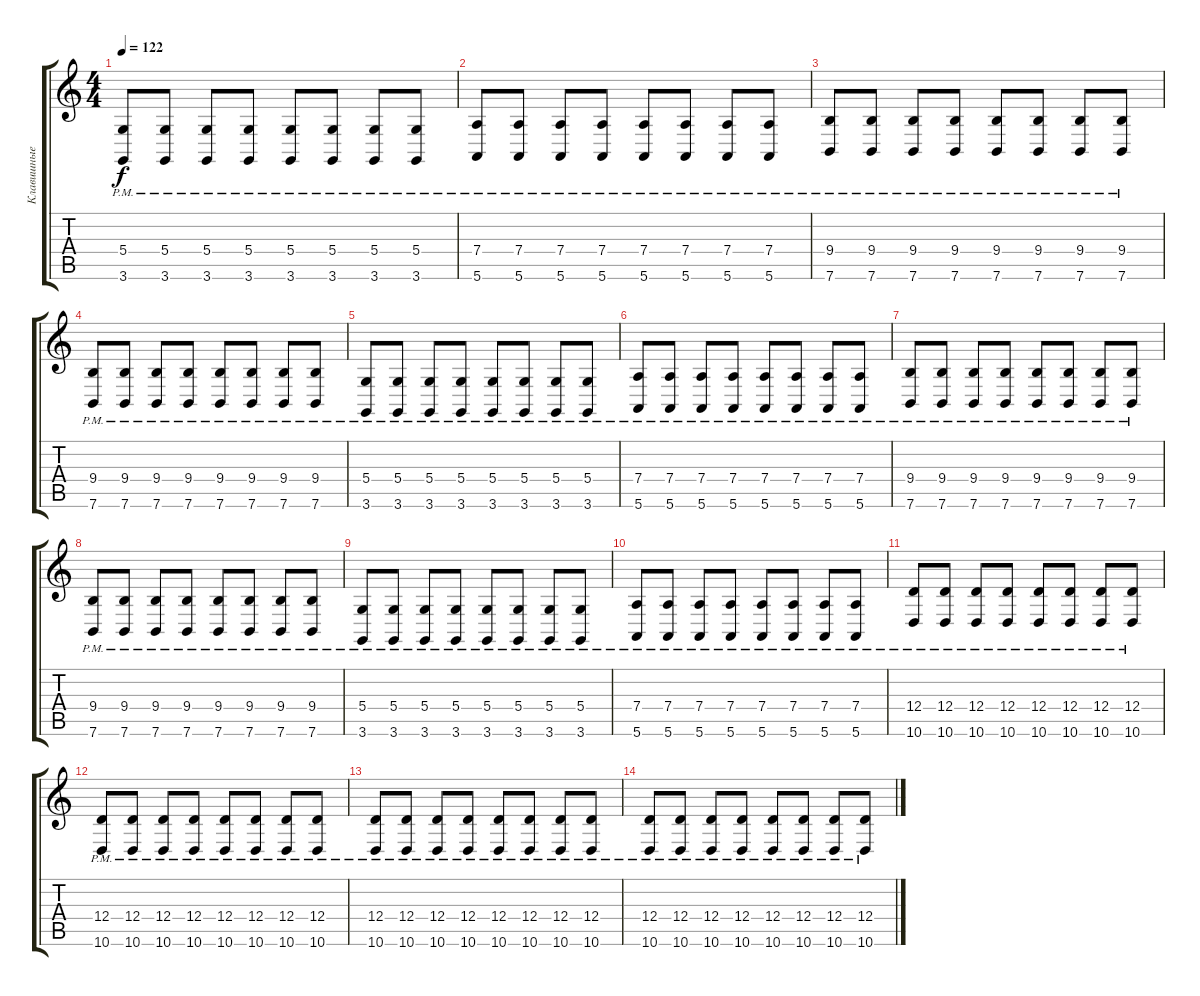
\track ("Клавишные" "Клавишные") {instrument tremolostrings}
\staff {score tabs}
\tuning (E4 B3 G3 D3 A2 E2) {hide}
\ts (4 4)
\tempo 122
\clef g2
\ks c
(5.4{pm} 3.6{pm}).8{dy f} (5.4{pm} 3.6{pm}).8 (5.4{pm} 3.6{pm}).8 (5.4{pm} 3.6{pm}).8 (5.4{pm} 3.6{pm}).8 (5.4{pm} 3.6{pm}).8 (5.4{pm} 3.6{pm}).8 (5.4{pm} 3.6{pm}).8 |
(7.4{pm} 5.6{pm}).8 (7.4{pm} 5.6{pm}).8 (7.4{pm} 5.6{pm}).8 (7.4{pm} 5.6{pm}).8 (7.4{pm} 5.6{pm}).8 (7.4{pm} 5.6{pm}).8 (7.4{pm} 5.6{pm}).8 (7.4{pm} 5.6{pm}).8 |
(9.4{pm} 7.6{pm}).8 (9.4{pm} 7.6{pm}).8 (9.4{pm} 7.6{pm}).8 (9.4{pm} 7.6{pm}).8 (9.4{pm} 7.6{pm}).8 (9.4{pm} 7.6{pm}).8 (9.4{pm} 7.6{pm}).8 (9.4{pm} 7.6{pm}).8 |
(9.4{pm} 7.6{pm}).8 (9.4{pm} 7.6{pm}).8 (9.4{pm} 7.6{pm}).8 (9.4{pm} 7.6{pm}).8 (9.4{pm} 7.6{pm}).8 (9.4{pm} 7.6{pm}).8 (9.4{pm} 7.6{pm}).8 (9.4{pm} 7.6{pm}).8 |
(5.4{pm} 3.6{pm}).8 (5.4{pm} 3.6{pm}).8 (5.4{pm} 3.6{pm}).8 (5.4{pm} 3.6{pm}).8 (5.4{pm} 3.6{pm}).8 (5.4{pm} 3.6{pm}).8 (5.4{pm} 3.6{pm}).8 (5.4{pm} 3.6{pm}).8 |
(7.4{pm} 5.6{pm}).8 (7.4{pm} 5.6{pm}).8 (7.4{pm} 5.6{pm}).8 (7.4{pm} 5.6{pm}).8 (7.4{pm} 5.6{pm}).8 (7.4{pm} 5.6{pm}).8 (7.4{pm} 5.6{pm}).8 (7.4{pm} 5.6{pm}).8 |
(9.4{pm} 7.6{pm}).8 (9.4{pm} 7.6{pm}).8 (9.4{pm} 7.6{pm}).8 (9.4{pm} 7.6{pm}).8 (9.4{pm} 7.6{pm}).8 (9.4{pm} 7.6{pm}).8 (9.4{pm} 7.6{pm}).8 (9.4{pm} 7.6{pm}).8 |
(9.4{pm} 7.6{pm}).8 (9.4{pm} 7.6{pm}).8 (9.4{pm} 7.6{pm}).8 (9.4{pm} 7.6{pm}).8 (9.4{pm} 7.6{pm}).8 (9.4{pm} 7.6{pm}).8 (9.4{pm} 7.6{pm}).8 (9.4{pm} 7.6{pm}).8 |
(5.4{pm} 3.6{pm}).8 (5.4{pm} 3.6{pm}).8 (5.4{pm} 3.6{pm}).8 (5.4{pm} 3.6{pm}).8 (5.4{pm} 3.6{pm}).8 (5.4{pm} 3.6{pm}).8 (5.4{pm} 3.6{pm}).8 (5.4{pm} 3.6{pm}).8 |
(7.4{pm} 5.6{pm}).8 (7.4{pm} 5.6{pm}).8 (7.4{pm} 5.6{pm}).8 (7.4{pm} 5.6{pm}).8 (7.4{pm} 5.6{pm}).8 (7.4{pm} 5.6{pm}).8 (7.4{pm} 5.6{pm}).8 (7.4{pm} 5.6{pm}).8 |
(12.4{pm} 10.6{pm}).8 (12.4{pm} 10.6{pm}).8 (12.4{pm} 10.6{pm}).8 (12.4{pm} 10.6{pm}).8 (12.4{pm} 10.6{pm}).8 (12.4{pm} 10.6{pm}).8 (12.4{pm} 10.6{pm}).8 (12.4{pm} 10.6{pm}).8 |
(12.4{pm} 10.6{pm}).8 (12.4{pm} 10.6{pm}).8 (12.4{pm} 10.6{pm}).8 (12.4{pm} 10.6{pm}).8 (12.4{pm} 10.6{pm}).8 (12.4{pm} 10.6{pm}).8 (12.4{pm} 10.6{pm}).8 (12.4{pm} 10.6{pm}).8 |
(12.4{pm} 10.6{pm}).8 (12.4{pm} 10.6{pm}).8 (12.4{pm} 10.6{pm}).8 (12.4{pm} 10.6{pm}).8 (12.4{pm} 10.6{pm}).8 (12.4{pm} 10.6{pm}).8 (12.4{pm} 10.6{pm}).8 (12.4{pm} 10.6{pm}).8 |
(12.4{pm} 10.6{pm}).8 (12.4{pm} 10.6{pm}).8 (12.4{pm} 10.6{pm}).8 (12.4{pm} 10.6{pm}).8 (12.4{pm} 10.6{pm}).8 (12.4{pm} 10.6{pm}).8 (12.4{pm} 10.6{pm}).8 (12.4{pm} 10.6{pm}).8
